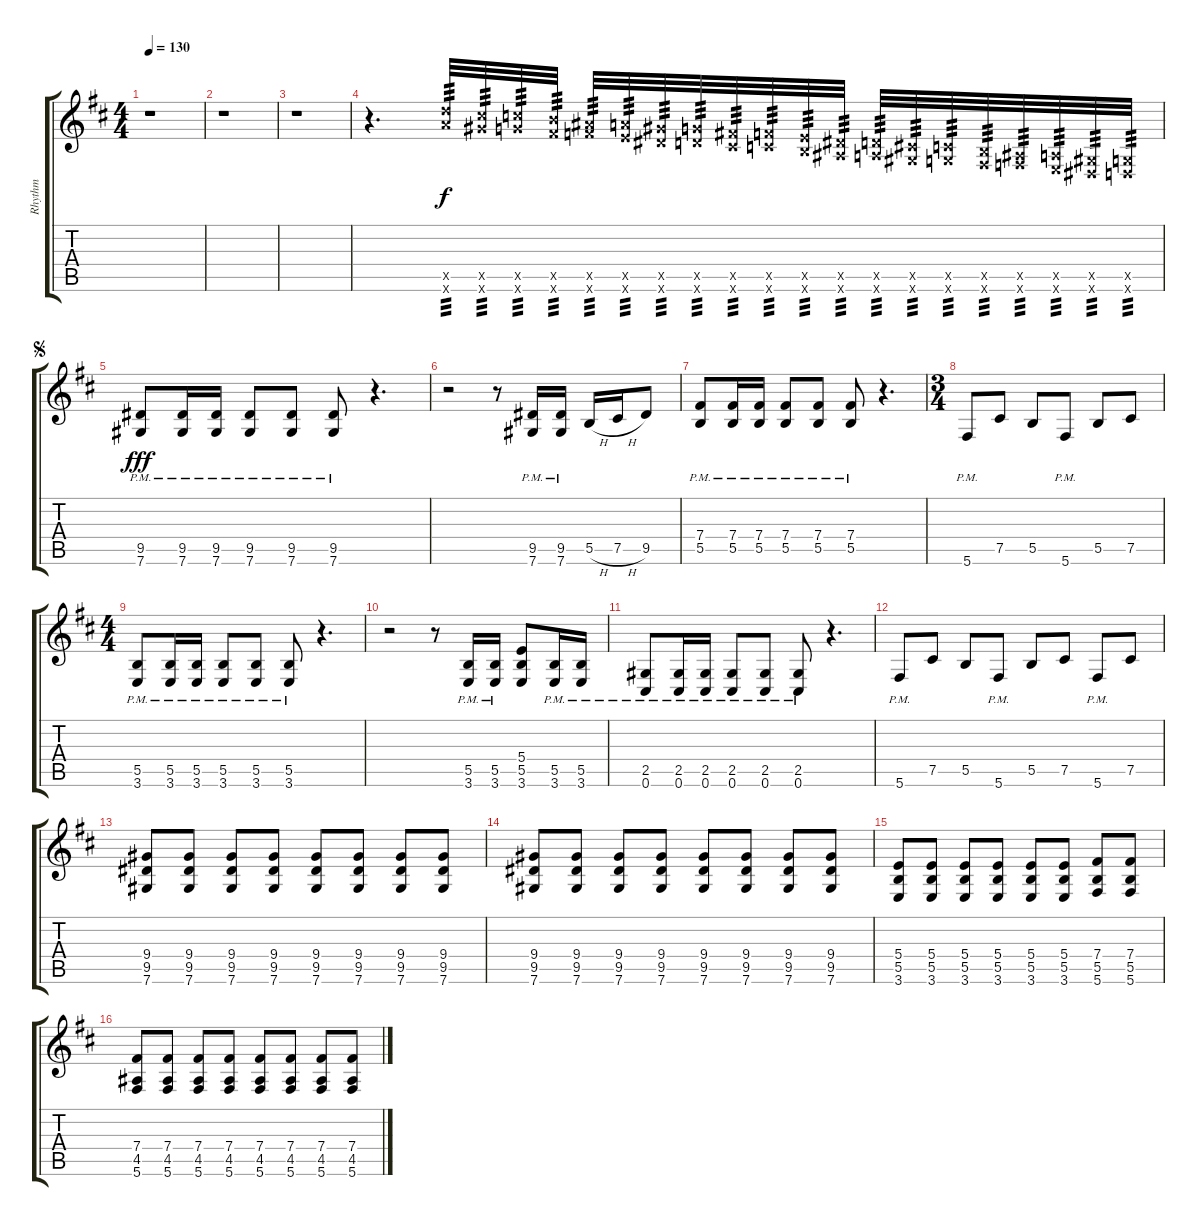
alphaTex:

\track ("Rhythm" "Rhythm") {instrument distortionguitar}
\staff {score tabs}
\tuning (Db4 Ab3 E3 B2 Gb2 Db2) {hide}
\ts (4 4)
\tempo 130
\clef g2
\ks d
r.1{dy f} |
r.1 |
r.1 |
r.4{d} (20.5{x} 20.6{x}).32{tp 3} (19.5{x} 19.6{x}).32{tp 3} (18.5{x} 18.6{x}).32{tp 3} (17.5{x} 17.6{x}).32{tp 3} (16.5{x} 16.6{x}).32{tp 3} (15.5{x} 15.6{x}).32{tp 3} (14.5{x} 14.6{x}).32{tp 3} (13.5{x} 13.6{x}).32{tp 3} (12.5{x} 12.6{x}).32{tp 3} (11.5{x} 11.6{x}).32{tp 3} (10.5{x} 10.6{x}).32{tp 3} (9.5{x} 9.6{x}).32{tp 3} (8.5{x} 8.6{x}).32{tp 3} (7.5{x} 7.6{x}).32{tp 3} (6.5{x} 6.6{x}).32{tp 3} (5.5{x} 5.6{x}).32{tp 3} (4.5{x} 4.6{x}).32{tp 3} (3.5{x} 3.6{x}).32{tp 3} (2.5{x} 2.6{x}).32{tp 3} (1.5{x} 1.6{x}).32{tp 3} |
\jump segno
(9.5{pm} 7.6{pm}).8{dy fff} (9.5{pm} 7.6{pm}).16 (9.5{pm} 7.6{pm}).16 (9.5{pm} 7.6{pm}).8 (9.5{pm} 7.6{pm}).8 (9.5{pm} 7.6{pm}).8 r.4{d} |
r.2 r.8 (9.5{pm} 7.6{pm}).16 (9.5{pm} 7.6{pm}).16 5.5{h}.16 7.5{h}.16 9.5.8 |
(7.4{pm} 5.5{pm}).8 (7.4{pm} 5.5{pm}).16 (7.4{pm} 5.5{pm}).16 (7.4{pm} 5.5{pm}).8 (7.4{pm} 5.5{pm}).8 (7.4{pm} 5.5{pm}).8 r.4{d} |
\ts (3 4)
5.6{pm}.8 7.5.8 5.5.8 5.6{pm}.8 5.5.8 7.5.8 |
\ts (4 4)
(5.5{pm} 3.6{pm}).8 (5.5{pm} 3.6{pm}).16 (5.5{pm} 3.6{pm}).16 (5.5{pm} 3.6{pm}).8 (5.5{pm} 3.6{pm}).8 (5.5{pm} 3.6{pm}).8 r.4{d} |
r.2 r.8 (5.5{pm} 3.6{pm}).16 (5.5{pm} 3.6{pm}).16 (5.4 5.5 3.6).8 (5.5{pm} 3.6{pm}).16 (5.5{pm} 3.6{pm}).16 |
(2.5{pm} 0.6{pm}).8 (2.5{pm} 0.6{pm}).16 (2.5{pm} 0.6{pm}).16 (2.5{pm} 0.6{pm}).8 (2.5{pm} 0.6{pm}).8 (2.5{pm} 0.6{pm}).8 r.4{d} |
5.6{pm}.8 7.5.8 5.5.8 5.6{pm}.8 5.5.8 7.5.8 5.6{pm}.8 7.5.8 |
(9.4 9.5 7.6).8 (9.4 9.5 7.6).8 (9.4 9.5 7.6).8 (9.4 9.5 7.6).8 (9.4 9.5 7.6).8 (9.4 9.5 7.6).8 (9.4 9.5 7.6).8 (9.4 9.5 7.6).8 |
(9.4 9.5 7.6).8 (9.4 9.5 7.6).8 (9.4 9.5 7.6).8 (9.4 9.5 7.6).8 (9.4 9.5 7.6).8 (9.4 9.5 7.6).8 (9.4 9.5 7.6).8 (9.4 9.5 7.6).8 |
(5.4 5.5 3.6).8 (5.4 5.5 3.6).8 (5.4 5.5 3.6).8 (5.4 5.5 3.6).8 (5.4 5.5 3.6).8 (5.4 5.5 3.6).8 (7.4 5.5 5.6).8 (7.4 5.5 5.6).8 |
(7.4 4.5 5.6).8 (7.4 4.5 5.6).8 (7.4 4.5 5.6).8 (7.4 4.5 5.6).8 (7.4 4.5 5.6).8 (7.4 4.5 5.6).8 (7.4 4.5 5.6).8 (7.4 4.5 5.6).8
